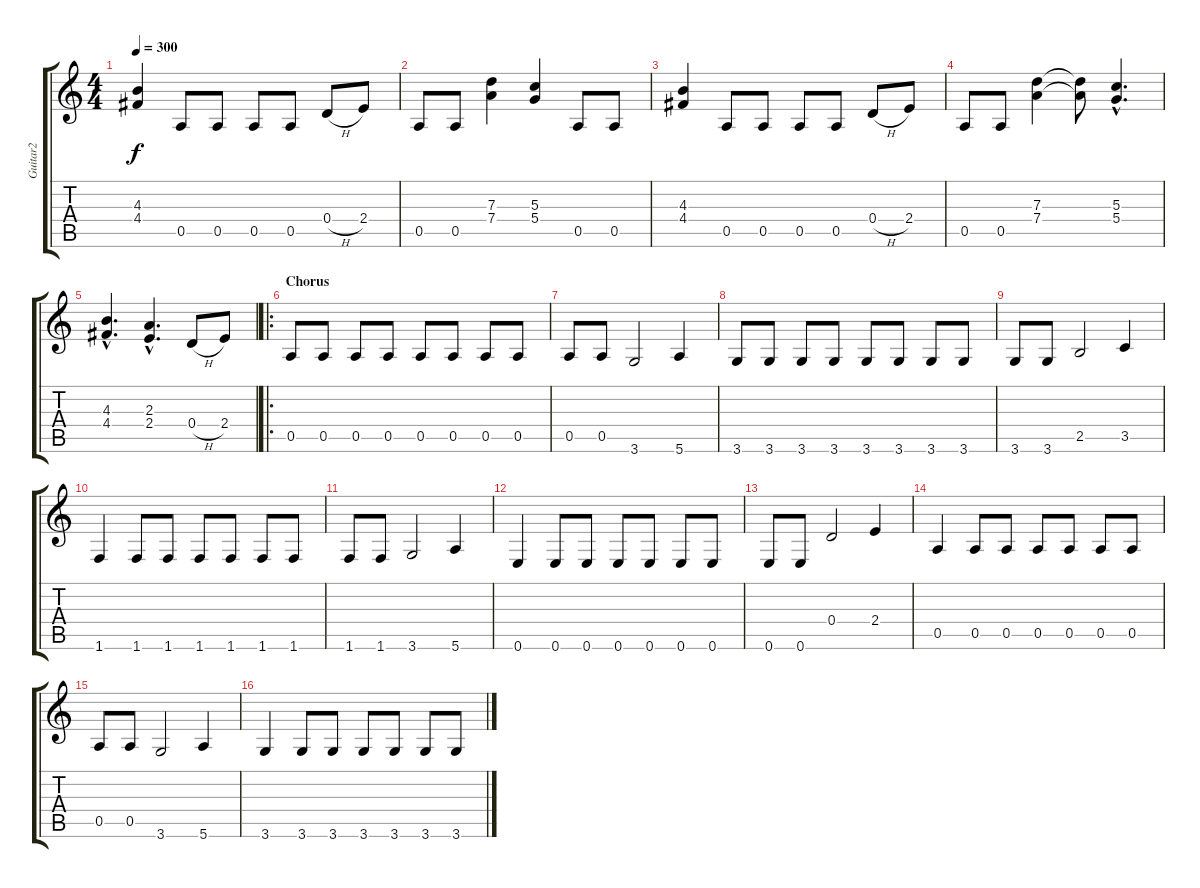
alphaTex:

\track ("Guitar2" "Guitar2") {instrument overdrivenguitar}
\staff {score tabs}
\tuning (E4 B3 G3 D3 A2 E2) {hide}
\ts (4 4)
\tempo 300
\clef g2
\ks c
(4.3 4.4).4{dy f} 0.5.8 0.5.8 0.5.8 0.5.8 0.4{h}.8 2.4.8 |
0.5.8 0.5.8 (7.3 7.4).4 (5.3 5.4).4 0.5.8 0.5.8 |
(4.3 4.4).4 0.5.8 0.5.8 0.5.8 0.5.8 0.4{h}.8 2.4.8 |
0.5.8 0.5.8 (7.3 7.4).4 (7.3{t} 7.4{t}).8 (5.3{hac} 5.4{hac}).4{d} |
(4.3{hac} 4.4{hac}).4{d} (2.3{hac} 2.4{hac}).4{d} 0.4{h}.8 2.4.8 |
\ro
\section ("" "Chorus")
0.5.8 0.5.8 0.5.8 0.5.8 0.5.8 0.5.8 0.5.8 0.5.8 |
0.5.8 0.5.8 3.6.2 5.6.4 |
3.6.8 3.6.8 3.6.8 3.6.8 3.6.8 3.6.8 3.6.8 3.6.8 |
3.6.8 3.6.8 2.5.2 3.5.4 |
1.6.4 1.6.8 1.6.8 1.6.8 1.6.8 1.6.8 1.6.8 |
1.6.8 1.6.8 3.6.2 5.6.4 |
0.6.4 0.6.8 0.6.8 0.6.8 0.6.8 0.6.8 0.6.8 |
0.6.8 0.6.8 0.4.2 2.4.4 |
0.5.4 0.5.8 0.5.8 0.5.8 0.5.8 0.5.8 0.5.8 |
0.5.8 0.5.8 3.6.2 5.6.4 |
3.6.4 3.6.8 3.6.8 3.6.8 3.6.8 3.6.8 3.6.8
